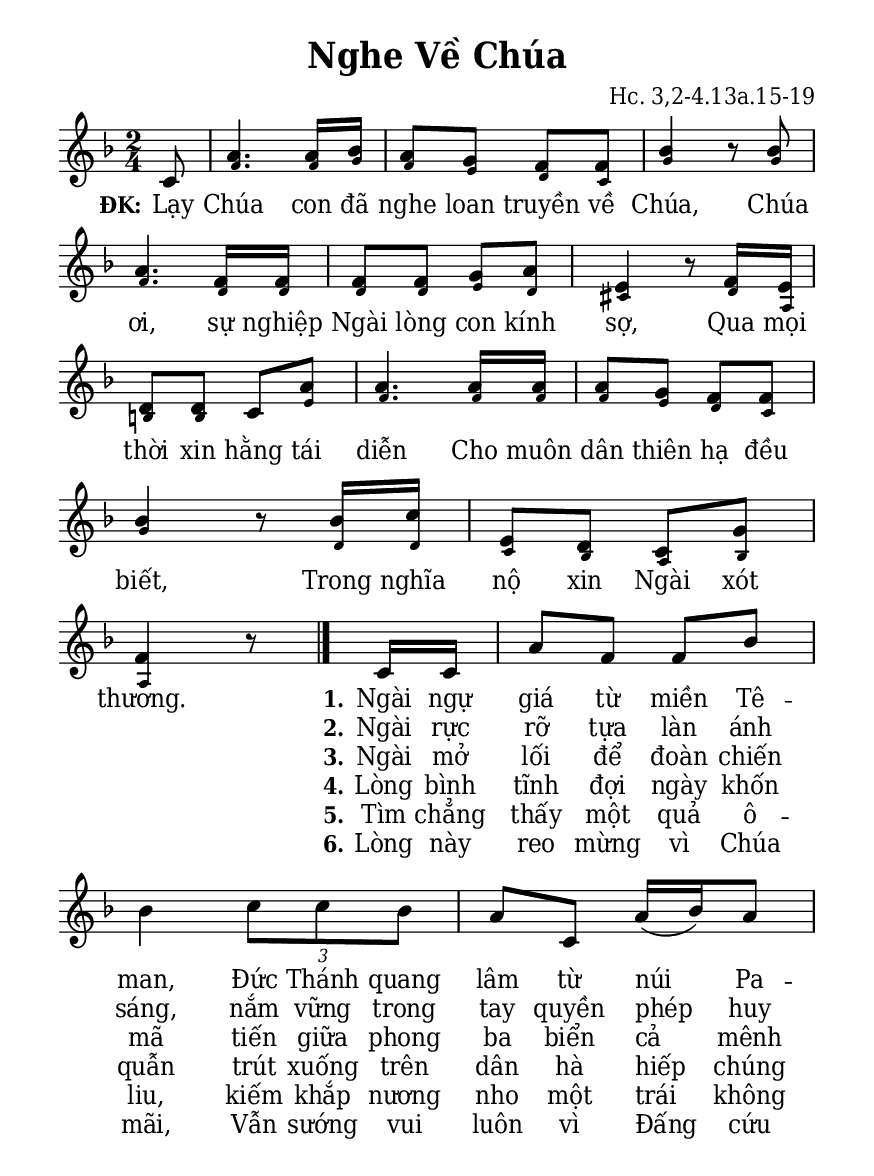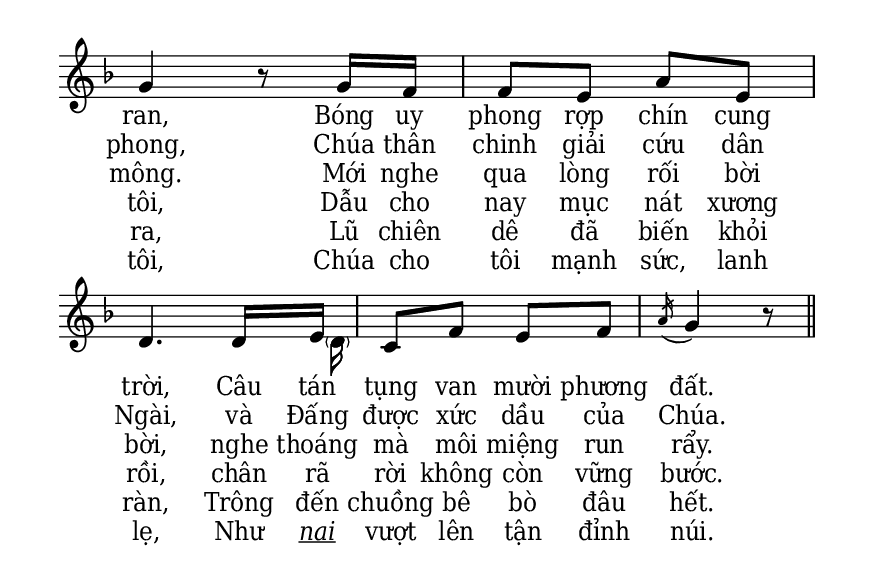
% Cài đặt chung\
\version "2.22.1"
\include "english.ly"

\header {
  title = "Nghe Về Chúa"
  composer = "Hc. 3,2-4.13a.15-19"
  %arranger = "Lm. Kim Long"
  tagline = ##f
}

% Nhạc phiên khúc
nhacPhienKhucSop = \relative c' {
  \autoPageBreaksOff
  \partial 8 c8 |
  a'4. a16 bf |
  a8 g f f |
  bf4 r8 bf |
  a4. f16 f |
  f8 f g a |
  e4 r8 f16 e |
  d8 d c a' |
  a4. a16 a |
  a8 g f f |
  bf4 r8 bf16 c |
  e,8 d c g' |
  f4 r8 \bar "|."
  
  c16 c |
  a'8 f f bf |
  bf4 \tuplet 3/2 { c8 c bf } |
  a8 c, a'16 (bf) a8 | \pageBreak
  g4 r8 g16 f |
  f8 e a e |
  d4. d16
  <<
    {
      \voiceOne
      e16
    }
    \new Voice = "beSop" {
      \voiceTwo
      \stemDown
      \once \override NoteColumn.force-hshift = #1
      \parenthesize
      d
    }
  >>
  \oneVoice
  c8 f e f |
  \slashedGrace { a16 ( } g4) r8 \bar "||"
}

nhacPhienKhucAlto = \relative c' {
  c8 |
  f4. f16 g |
  f8 e d c |
  g'4 r8 g |
  f4. d16 d |
  d8 d e d |
  cs4 r8 d16 a |
  b!8 b c e |
  f4. f16 f |
  f8 e d c |
  g'4 r8 d16 d |
  c8 bf a bf |
  a4 r8
}

% Lời phiên khúc
loiPhienKhucSop = \lyrics {
  \set stanza = "ĐK:"
  Lạy Chúa con đã nghe loan truyền về Chúa, Chúa ơi,
  sự nghiệp Ngài lòng con kính sợ,
  Qua mọi thời xin hằng tái diễn
  Cho muôn dân thiên hạ đều biết,
  Trong nghĩa nộ xin Ngài xót thương.
  <<
    {
      \set stanza = "1."
      Ngài ngự giá từ miền Tê -- man,
      Đức Thánh quang lâm từ núi Pa -- ran,
      Bóng uy phong rợp chín cung trời,
      Câu tán tụng van mười phương đất.
    }
    \new Lyrics {
	    \set associatedVoice = "beSop"
	    \set stanza = "2."
	    Ngài rực rỡ tựa làn ánh sáng,
	    nắm vững trong tay quyền phép huy phong,
	    Chúa thân chinh giải cứu dân Ngài,
	    và Đấng được xức dầu của Chúa.
    }
    \new Lyrics {
	    \set associatedVoice = "beSop"
	    \set stanza = "3."
	    Ngài mở lối để đoàn chiến mã tiến
	    giữa phong ba biển cả mênh mông.
	    Mới nghe qua lòng rối bời bời,
	    nghe thoáng mà môi miệng run rẩy.
    }
    \new Lyrics {
	    \set associatedVoice = "beSop"
	    \set stanza = "4."
	    Lòng bình tĩnh đợi ngày khốn quẫn
	    trút xuống trên dân hà hiếp chúng tôi,
	    Dẫu cho nay mục nát xương rồi,
	    chân rã rời không còn vững bước.
    }
    \new Lyrics {
	    \set associatedVoice = "beSop"
	    \set stanza = "5."
	    Tìm chẳng thấy một quả ô -- liu,
	    kiếm khắp nương nho một trái không ra,
	    Lũ chiên dê đã biến khỏi ràn,
	    Trông đến chuồng bê bò đâu hết.
    }
    \new Lyrics {
	    \set associatedVoice = "beSop"
	    \set stanza = "6."
	    Lòng này reo mừng vì Chúa mãi,
	    Vẫn sướng vui luôn vì Đấng cứu tôi,
	    Chúa cho tôi mạnh sức, lanh lẹ,
	    Như \markup { \italic \underline "nai" }
	    vượt lên tận đỉnh núi.
    }
  >>
}

% Dàn trang
\paper {
  #(set-paper-size "a5")
  top-margin = 10\mm
  bottom-margin = 10\mm
  left-margin = 10\mm
  right-margin = 10\mm
  indent = #0
  #(define fonts
	 (make-pango-font-tree "Deja Vu Serif Condensed"
	 		       "Deja Vu Serif Condensed"
			       "Deja Vu Serif Condensed"
			       (/ 20 20)))
  print-page-number = ##f
  system-system-spacing = #'((basic-distance . 0.1) (padding . 2))
  %page-count = #1
}

TongNhip = {
  \key f \major \time 2/4
  \set Timing.beamExceptions = #'()
  \set Timing.baseMoment = #(ly:make-moment 1/4)
}

% Đổi kích thước nốt cho bè phụ
notBePhu =
#(define-music-function (font-size music) (number? ly:music?)
   (for-some-music
     (lambda (m)
       (if (music-is-of-type? m 'rhythmic-event)
           (begin
             (set! (ly:music-property m 'tweaks)
                   (cons `(font-size . ,font-size)
                         (ly:music-property m 'tweaks)))
             #t)
           #f))
     music)
   music)

\score {
  \new ChoirStaff <<
    \new Staff \with {
        \consists "Merge_rests_engraver"
        printPartCombineTexts = ##f
      }
      <<
      \new Voice \TongNhip \partCombine 
        \nhacPhienKhucSop
        \notBePhu -3 { \nhacPhienKhucAlto }
      \new NullVoice = beSop \nhacPhienKhucSop
      \new Lyrics \lyricsto beSop \loiPhienKhucSop
      >>
  >>
  \layout {
    %\override Staff.TimeSignature.transparent = ##t
    \override Lyrics.LyricSpace.minimum-distance = #0.8
    \override Score.BarNumber.break-visibility = ##(#f #f #f)
    \override Score.SpacingSpanner.uniform-stretching = ##t
  } 
}
